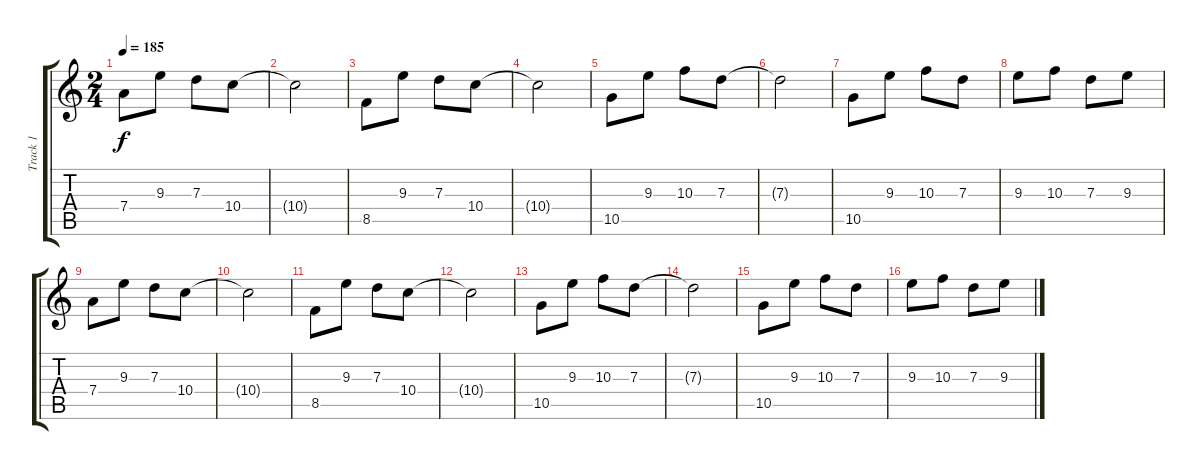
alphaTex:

\track ("Track 1" "Track 1") {instrument electricguitarclean}
\staff {score tabs}
\tuning (E4 B3 G3 D3 A2 E2) {hide}
\ts (2 4)
\tempo 185
\clef g2
\ks c
7.4.8{dy f} 9.3.8 7.3.8 10.4.8 |
10.4{t}.2 |
8.5.8 9.3.8 7.3.8 10.4.8 |
10.4{t}.2 |
10.5.8 9.3.8 10.3.8 7.3.8 |
7.3{t}.2 |
10.5.8 9.3.8 10.3.8 7.3.8 |
9.3.8 10.3.8 7.3.8 9.3.8 |
7.4.8 9.3.8 7.3.8 10.4.8 |
10.4{t}.2 |
8.5.8 9.3.8 7.3.8 10.4.8 |
10.4{t}.2 |
10.5.8 9.3.8 10.3.8 7.3.8 |
7.3{t}.2 |
10.5.8 9.3.8 10.3.8 7.3.8 |
9.3.8 10.3.8 7.3.8 9.3.8
